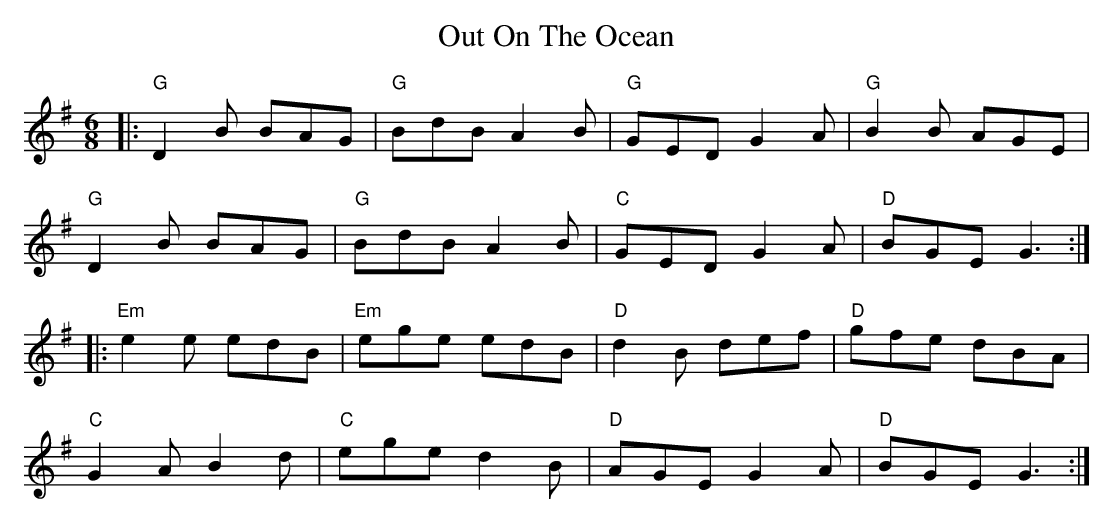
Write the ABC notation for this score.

X:1
T: Out On The Ocean
M: 6/8
L: 1/8
K: Gmaj
|: "G"D2B BAG| "G"BdB A2B| "G"GED G2A| "G"B2B AGE|
"G"D2B BAG| "G"BdB A2B| "C"GED G2A| "D"BGE G3 :|
|: "Em"e2e edB| "Em"ege edB| "D"d2B def| "D"gfe dBA|
"C"G2A B2d| "C"ege d2B| "D"AGE G2A| "D"BGE G3 :|
